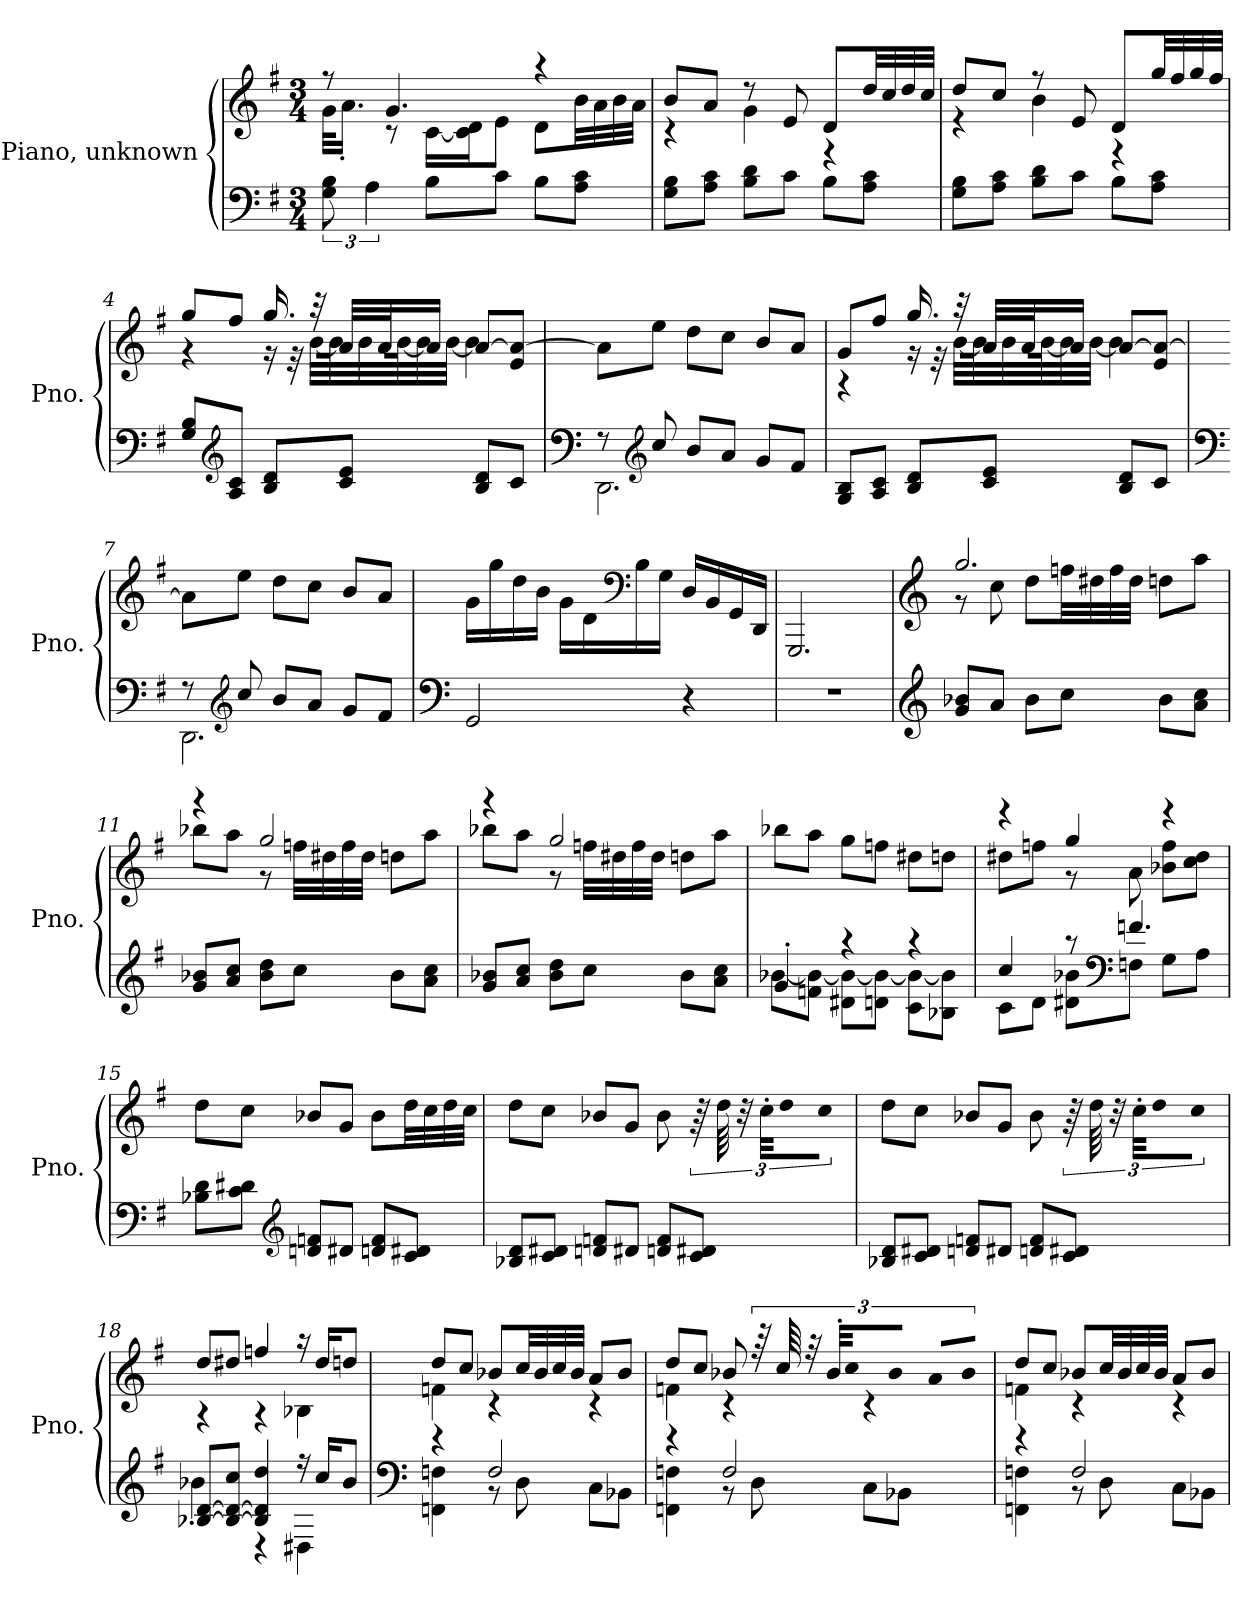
**kern	**kern
*part1	*part1
*staff2	*staff1
*I"Piano, unknown	*
*I'Pno.	*
*clefF4	*clefG2
*k[f#]	*k[f#]
*M3/4	*M3/4
*MM115	*MM115
=1	=1
*	*^
12G\ 12B\	8r	32g\KLL
.	.	16.a'\JJ
6A\	.	.
.	4.g/	8r
8B\L	.	[16c\LL
.	.	16c\] 16d\J
8c\J	.	8e\J
8B\L	4r	8d\L
8A\ 8c\J	.	32b\LL
.	.	32a\
.	.	32b\
.	.	32a\JJJ
=2	=2	=2
8G\ 8B\L	8b/L	4r
8A\ 8c\J	8a/J	.
8B\ 8d\L	8r	4g\
8c\J	8e/	.
8B\L	8d/L	4r
8A\ 8c\J	32dd/LL	.
.	32cc/	.
.	32dd/	.
.	32cc/JJJ	.
=3	=3	=3
8G\ 8B\L	8dd/L	4r
8A\ 8c\J	8cc/J	.
8B\ 8d\L	8r	4b\
8c\J	8e/	.
8B\L	8d/L	4r
8A\ 8c\J	32gg/LL	.
.	32ff#/	.
.	32gg/	.
.	32ff#/JJJ	.
!!LO:LB:g=z	!!
=4	=4	=4
8G/ 8B/L	8gg/L	4r
*clefG2	*	*
8A/ 8c/J	8ff#/J	.
8B/ 8d/L	16.gg/	16r
.	.	32r
.	32r	[32b\LLL
8c/ 8e/J	32a/LLL	64b\K]
.	.	32b\
.	32a/J	.
.	.	[64b\K
.	16a/JJ	32b\]
.	.	[32b\JJJ
8B/ 8d/L	[8a/L	4b\]
8c/J	8e/ 8a/_J	.
*	*v	*v
=5	=5
*clefF4	*
*^	*
8r	2.DD\	8a\L]
*clefG2	*	*
8cc/	.	8ee\J
8b/L	.	8dd\L
8a/J	.	8cc\J
8g/L	.	8b/L
8f#/J	.	8a/J
*v	*v	*
!!LO:LB:g=z
=6	=6
*	*^
8G/ 8B/L	8g/L	4r
8A/ 8c/J	8ff#/J	.
8B/ 8d/L	16.gg/	16r
.	.	32r
.	32r	[32b\LLL
8c/ 8e/J	32a/LLL	64b\K]
.	.	32b\
.	32a/J	.
.	.	[64b\K
.	16a/JJ	32b\]
.	.	[32b\JJJ
8B/ 8d/L	[8a/L	4b\]
8c/J	8e/ 8a/_J	.
*	*v	*v
=7	=7
*clefF4	*
*^	*
8r	2.DD\	8a\L]
*clefG2	*	*
8cc/	.	8ee\J
8b/L	.	8dd\L
8a/J	.	8cc\J
8g/L	.	8b/L
8f#/J	.	8a/J
*v	*v	*
=8	=8
*clefF4	*
2GG/	16g\LL
.	16gg\
.	16dd\
.	16b\JJ
.	16g\LL
.	16d\
*	*clefF4
.	16B\
.	16G\JJ
4r	16D/LL
.	16BB/
.	16GG/
.	16DD/JJ
!!LO:LB:g=z
=9	=9
2.r	2.GGG/
=10	=10
*clefG2	*clefG2
*	*^
8g/ 8b-X/L	2.gg/	8r
8a/J	.	8cc\
8b-\L	.	8dd\L
8cc\J	.	32ffn\LL
.	.	32dd#X\
.	.	32ff\
.	.	32dd#\JJJ
8b-\L	.	8ddn\L
8a\ 8cc\J	.	8aa\J
=11	=11	=11
8g/ 8b-X/L	4r	8bb-X\L
8a/ 8cc/J	.	8aa\J
8b-\ 8dd\L	2gg/	8r
8cc\J	.	32ffn\LLL
.	.	32dd#X\
.	.	32ff\
.	.	32dd#\JJJ
8b-\L	.	8ddn\L
8a\ 8cc\J	.	8aa\J
=12	=12	=12
8g/ 8b-X/L	4r	8bb-X\L
8a/ 8cc/J	.	8aa\J
8b-\ 8dd\L	2gg/	8r
8cc\J	.	32ffn\LLL
.	.	32dd#X\
.	.	32ff\
.	.	32dd#\JJJ
8b-\L	.	8ddn\L
8a\ 8cc\J	.	8aa\J
*	*v	*v
!!LO:LB:g=z
=13	=13
*^	*
4g'/	[8b-X\L	8bb-X\L
.	8fn\ 8b-\_J	8aa\J
4r	8d#X\ 8b-\_L	8gg\L
.	8dn\ 8b-\_J	8ffn\J
4r	8c\ 8b-\_L	8dd#X\L
.	8B-X\ 8b-\]J	8ddn\J
=14	=14	=14
*	*	*^
4cc/	8c\L	4r	8dd#X\L
.	8d\J	.	8ffn\J
8r	8d#X\ 8b-X\L	4gg/	8r
*clefF4	*	*	*
4.fn/	8Fn\J	.	8a\
.	8G\L	4r	8b-X\ 8ff\L
.	8A\J	.	8cc\ 8dd#\J
*v	*v	*	*
*	*v	*v
=15	=15
8B-X\ 8d\L	8dd\L
8c\ 8d#X\J	8cc\J
*clefG2	*
8dn/ 8fn/L	8b-X/L
8d#X/J	8g/J
8dn/ 8f/L	8b-\L
8c/ 8d#X/J	32dd\LL
.	32cc\
.	32dd\
.	32cc\JJJ
!!LO:LB:g=z
=16	=16
8B-X/ 8d/L	8dd\L
8c/ 8d#X/J	8cc\J
8dn/ 8fn/L	8b-X/L
8d#X/J	8g/J
8dn/ 8f/L	8b-\
8c/ 8d#X/J	96r
.	96dd\
.	48r
.	48cc'\LLL
.	32dd\
.	32cc\JJJ
=17	=17
8B-X/ 8d/L	8dd\L
8c/ 8d#X/J	8cc\J
8dn/ 8fn/L	8b-X/L
8d#X/J	8g/J
8dn/ 8f/L	8b-\
8c/ 8d#X/J	96r
.	96dd\
.	48r
.	48cc'\LLL
.	32dd\
.	32cc\JJJ
=18	=18
*^	*^
[8B-X/ [8d/L	4b-X'\	8dd/L	4r
8B-/_ 8d/_ 8cc/J	.	8dd#X/J	.
4B-/] 4d/] 4dd/	4r	4ffn/	4r
16r	4D#X\	16r	4B-X\
16cc/KL	.	16dd#/KL	.
8b-/J	.	8ddn/J	.
!!LO:PB:g=z	!!
=19	=19	=19	=19
*clefF4	*	*	*
4r	4FFn\ 4Fn\	8dd/L	4fn\
.	.	8cc/J	.
2F/	8r	8b-X/L	4r
.	8D\	32cc/LL	.
.	.	32b-/	.
.	.	32cc/	.
.	.	32b-/JJJ	.
.	8C\L	8a/L	4r
.	8BB-X\J	8b-/J	.
=20	=20	=20	=20
4r	4FFn\ 4Fn\	8dd/L	4fn\
.	.	8cc/J	.
2F/	8r	8b-X/	4r
.	8D\	96r	.
.	.	96cc/	.
.	.	48r	.
.	.	48b-'/LLL	.
.	.	32cc/	.
.	.	32b-/JJJ	.
.	8C\L	8a/L	4r
.	8BB-X\J	8b-/J	.
=21	=21	=21	=21
4r	4FFn\ 4Fn\	8dd/L	4fn\
.	.	8cc/J	.
2F/	8r	8b-X/L	4r
.	8D\	32cc/LL	.
.	.	32b-/	.
.	.	32cc/	.
.	.	32b-/JJJ	.
.	8C\L	8a/L	4r
.	8BB-X\J	8b-/J	.
*v	*v	*	*
*	*v	*v
=	=
*-	*-
